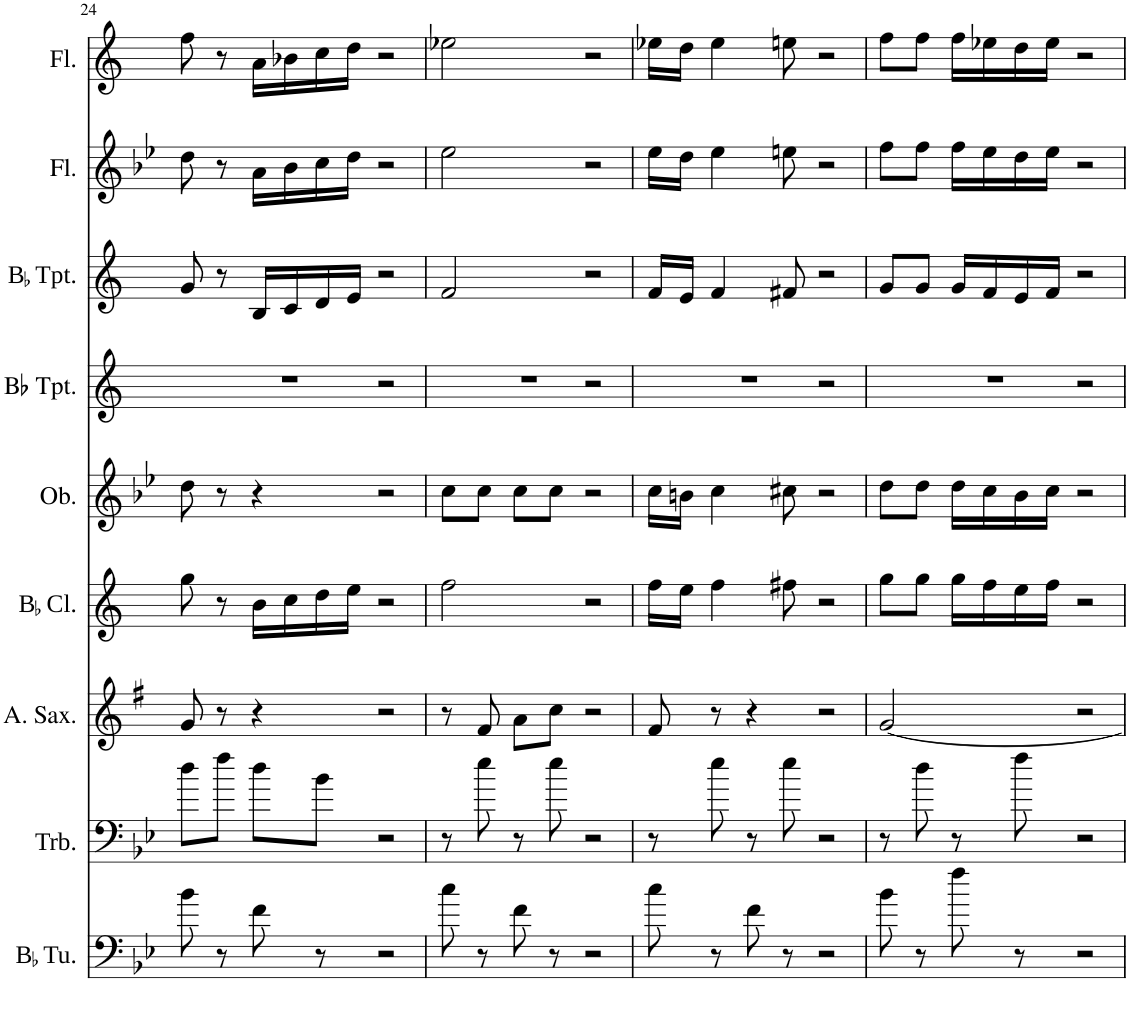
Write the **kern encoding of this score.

**kern	**kern	**kern	**kern	**kern	**kern	**kern	**kern	**kern
*part9	*part8	*part7	*part6	*part5	*part4	*part3	*part2	*part1
*staff9	*staff8	*staff7	*staff6	*staff5	*staff4	*staff3	*staff2	*staff1
*I"BaccidentalFlat Tuba	*I"Trombone	*I"Alto Saxophone	*I"BaccidentalFlat Clarinet	*I"Oboe	*I"Bb Trumpet	*I"BaccidentalFlat Trumpet	*I"Flute	*I"Flute
*I'BaccidentalFlat Tu.	*I'Trb.	*I'A. Sax.	*I'BaccidentalFlat Cl.	*I'Ob.	*I'Bb Tpt.	*I'BaccidentalFlat Tpt.	*I'Fl.	*I'Fl.
!!LO:PB:g=z
*clefF4	*clefF4	*clefG2	*clefG2	*clefG2	*clefG2	*clefG2	*clefG2	*clefG2
*	*	*Trd5c9	*Trd1c2	*	*Trd1c2	*Trd1c2	*	*
*k[b-e-]	*k[b-e-]	*k[f#]	*k[]	*k[b-e-]	*k[]	*k[]	*k[b-e-]	*k[]
*M2/4	*M2/4	*M2/4	*M2/4	*M2/4	*M2/4	*M2/4	*M2/4	*
=24	=24	=24	=24	=24	=24	=24	=24	=24
8b-\	8dd\L	8g/	8gg\	8dd\	2r	8g/	8dd\	8ff\
8r	8ff\J	8r	8r	8r	.	8r	8r	8r
8f\	8dd\L	4r	16b\LL	4r	.	16B/LL	16a\LL	16a\LL
.	.	.	16cc\	.	.	16c/	16b-\	16b-X\
8r	8b-\J	.	16dd\	.	.	16d/	16cc\	16cc\
.	.	.	16ee\JJ	.	.	16e/JJ	16dd\JJ	16dd\JJ
2r	2r	2r	2r	2r	2r	2r	2r	2r
=25	=25	=25	=25	=25	=25	=25	=25	=25
8cc\	8r	8r	2ff\	8cc\L	2r	2f/	2ee-\	2ee-X\
8r	8ee-\	8f#/	.	8cc\J	.	.	.	.
8f\	8r	8a\L	.	8cc\L	.	.	.	.
8r	8ee-\	8cc\J	.	8cc\J	.	.	.	.
2r	2r	2r	2r	2r	2r	2r	2r	2r
=26	=26	=26	=26	=26	=26	=26	=26	=26
8cc\	8r	8f#/	16ff\LL	16cc\LL	2r	16f/LL	16ee-\LL	16ee-X\LL
.	.	.	16ee\JJ	16bn\JJ	.	16e/JJ	16dd\JJ	16dd\JJ
8r	8ee-\	8r	4ff\	4cc\	.	4f/	4ee-\	4ee-\
8f\	8r	4r	.	.	.	.	.	.
8r	8ee-\	.	8ff#X\	8cc#X\	.	8f#X/	8een\	8een\
2r	2r	2r	2r	2r	2r	2r	2r	2r
=27	=27	=27	=27	=27	=27	=27	=27	=27
8b-\	8r	[2g/	8gg\L	8dd\L	2r	8g/L	8ff\L	8ff\L
8r	8dd\	.	8gg\J	8dd\J	.	8g/J	8ff\J	8ff\J
8ff\	8r	.	16gg\LL	16dd\LL	.	16g/LL	16ff\LL	16ff\LL
.	.	.	16ff\	16cc\	.	16f/	16ee-\	16ee-X\
8r	8ff\	.	16ee\	16b-\	.	16e/	16dd\	16dd\
.	.	.	16ff\JJ	16cc\JJ	.	16f/JJ	16ee-\JJ	16ee-\JJ
2r	2r	2r	2r	2r	2r	2r	2r	2r
=	=	=	=	=	=	=	=	=
*-	*-	*-	*-	*-	*-	*-	*-	*-
